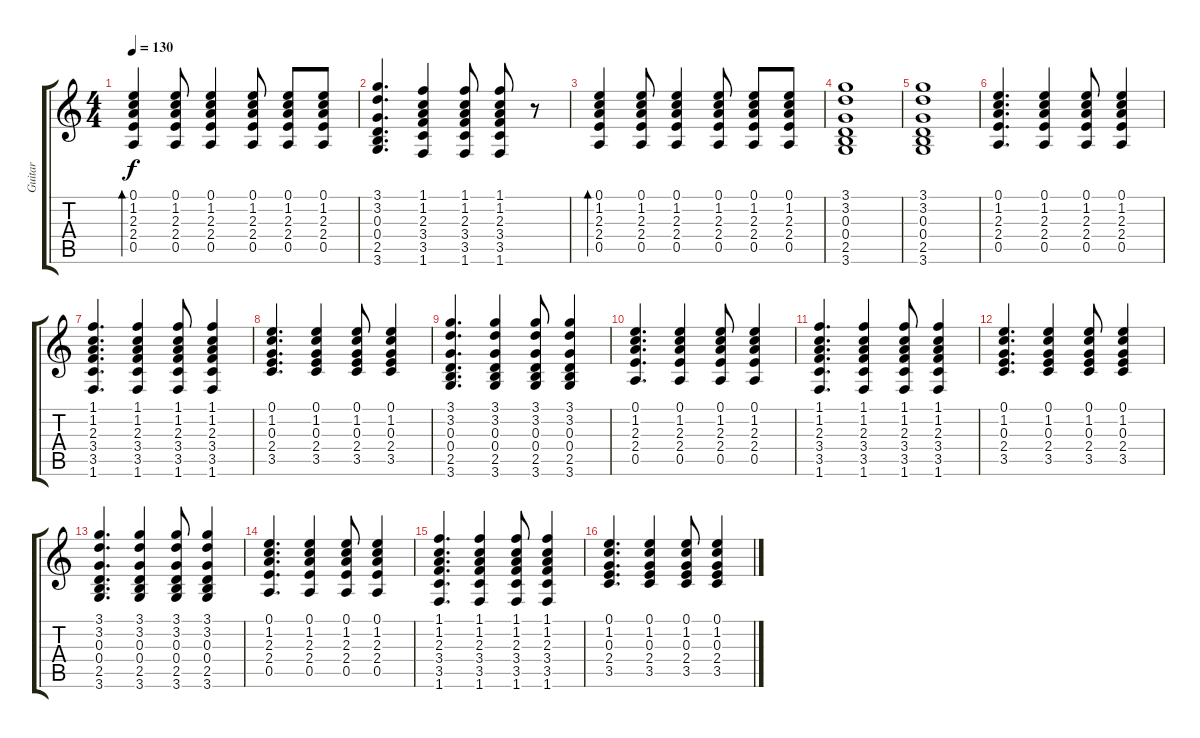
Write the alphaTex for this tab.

\track ("Guitar" "Guitar") {instrument acousticguitarsteel}
\staff {score tabs}
\tuning (E4 B3 G3 D3 A2 E2) {hide}
\ts (4 4)
\tempo 130
\clef g2
\ks c
(0.1 1.2 2.3 2.4 0.5).4{bd 60 dy f} (0.1 1.2 2.3 2.4 0.5).8 (0.1 1.2 2.3 2.4 0.5).4 (0.1 1.2 2.3 2.4 0.5).8 (0.1 1.2 2.3 2.4 0.5).8 (0.1 1.2 2.3 2.4 0.5).8 |
(3.1 3.2 0.3 0.4 2.5 3.6).4{d} (1.1 1.2 2.3 3.4 3.5 1.6).4 (1.1 1.2 2.3 3.4 3.5 1.6).8 (1.1 1.2 2.3 3.4 3.5 1.6).8 r.8 |
(0.1 1.2 2.3 2.4 0.5).4{bd 60} (0.1 1.2 2.3 2.4 0.5).8 (0.1 1.2 2.3 2.4 0.5).4 (0.1 1.2 2.3 2.4 0.5).8 (0.1 1.2 2.3 2.4 0.5).8 (0.1 1.2 2.3 2.4 0.5).8 |
(3.1 3.2 0.3 0.4 2.5 3.6).1 |
(3.1 3.2 0.3 0.4 2.5 3.6).1 |
(0.1 1.2 2.3 2.4 0.5).4{d} (0.1 1.2 2.3 2.4 0.5).4 (0.1 1.2 2.3 2.4 0.5).8 (0.1 1.2 2.3 2.4 0.5).4 |
(1.1 1.2 2.3 3.4 3.5 1.6).4{d} (1.1 1.2 2.3 3.4 3.5 1.6).4 (1.1 1.2 2.3 3.4 3.5 1.6).8 (1.1 1.2 2.3 3.4 3.5 1.6).4 |
(0.1 1.2 0.3 2.4 3.5).4{d} (0.1 1.2 0.3 2.4 3.5).4 (0.1 1.2 0.3 2.4 3.5).8 (0.1 1.2 0.3 2.4 3.5).4 |
(3.1 3.2 0.3 0.4 2.5 3.6).4{d} (3.1 3.2 0.3 0.4 2.5 3.6).4 (3.1 3.2 0.3 0.4 2.5 3.6).8 (3.1 3.2 0.3 0.4 2.5 3.6).4 |
(0.1 1.2 2.3 2.4 0.5).4{d} (0.1 1.2 2.3 2.4 0.5).4 (0.1 1.2 2.3 2.4 0.5).8 (0.1 1.2 2.3 2.4 0.5).4 |
(1.1 1.2 2.3 3.4 3.5 1.6).4{d} (1.1 1.2 2.3 3.4 3.5 1.6).4 (1.1 1.2 2.3 3.4 3.5 1.6).8 (1.1 1.2 2.3 3.4 3.5 1.6).4 |
(0.1 1.2 0.3 2.4 3.5).4{d} (0.1 1.2 0.3 2.4 3.5).4 (0.1 1.2 0.3 2.4 3.5).8 (0.1 1.2 0.3 2.4 3.5).4 |
(3.1 3.2 0.3 0.4 2.5 3.6).4{d} (3.1 3.2 0.3 0.4 2.5 3.6).4 (3.1 3.2 0.3 0.4 2.5 3.6).8 (3.1 3.2 0.3 0.4 2.5 3.6).4 |
(0.1 1.2 2.3 2.4 0.5).4{d} (0.1 1.2 2.3 2.4 0.5).4 (0.1 1.2 2.3 2.4 0.5).8 (0.1 1.2 2.3 2.4 0.5).4 |
(1.1 1.2 2.3 3.4 3.5 1.6).4{d} (1.1 1.2 2.3 3.4 3.5 1.6).4 (1.1 1.2 2.3 3.4 3.5 1.6).8 (1.1 1.2 2.3 3.4 3.5 1.6).4 |
(0.1 1.2 0.3 2.4 3.5).4{d} (0.1 1.2 0.3 2.4 3.5).4 (0.1 1.2 0.3 2.4 3.5).8 (0.1 1.2 0.3 2.4 3.5).4
